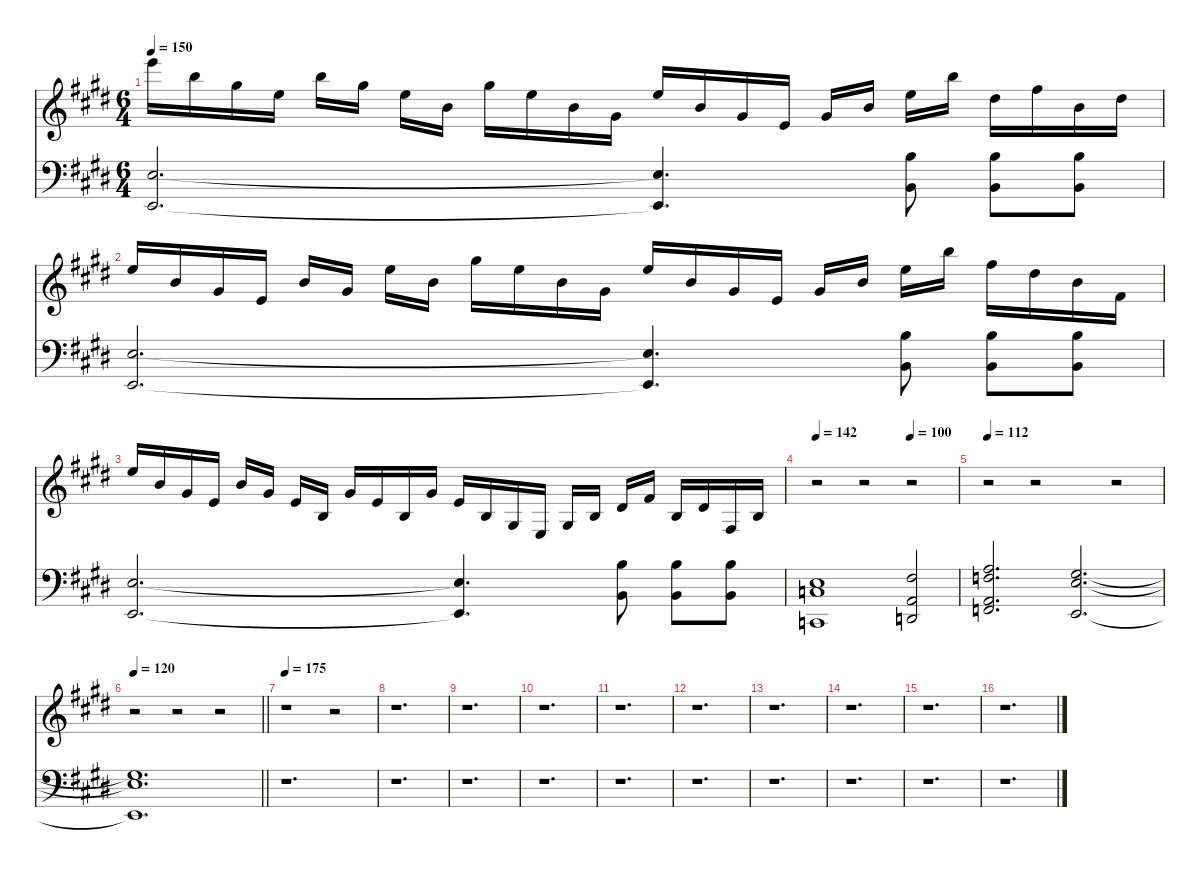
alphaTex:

\defaultSystemsLayout 4
\hideDynamics
\bracketExtendMode nobrackets
\singleTrackTrackNamePolicy hidden
\multiTrackTrackNamePolicy hidden
\firstSystemTrackNameMode fullname
\firstSystemTrackNameOrientation horizontal
\otherSystemsTrackNameOrientation horizontal
\track ("Piano" "pno.") {instrument acousticgrandpiano}
\staff {score}
\tuning (E3 B2 G2 D2 A1 E1 B1)
\ts (6 4)
\tempo 150
\clef g2
\ks e
60.6{acc forcenatural}.16{dy f beam Down} 55.6{acc forcenatural}.16{beam Down} 52.6{acc #}.16{beam Down} 48.6{acc forcenatural}.16{beam Down} 55.6{acc forcenatural}.16{beam Down} 52.6{acc #}.16{beam Down beam split} 48.6{acc forcenatural}.16{beam Down} 43.6{acc forcenatural}.16{beam Down} 42.4{acc #}.16{beam Down} 38.4{acc forcenatural}.16{beam Down} 38.5{acc forcenatural}.16{beam Down} 35.5{acc #}.16{beam Down} 43.5{acc forcenatural}.16{beam Up} 43.6{acc forcenatural}.16{beam Up} 40.6{acc #}.16{beam Up} 36.6{acc forcenatural}.16{beam Up} 40.6{acc #}.16{beam Up} 43.6{acc forcenatural}.16{beam Up beam split} 48.6{acc forcenatural}.16{beam Down} 48.7{acc forcenatural}.16{beam Down} 40.7{acc #}.16{beam Down} 43.7{acc #}.16{beam Down} 43.6{acc forcenatural}.16{beam Down} 42.5{acc #}.16{beam Down} |
43.5{acc forcenatural}.16{beam Up} 43.6{acc forcenatural}.16{beam Up} 40.6{acc #}.16{beam Up} 36.6{acc forcenatural}.16{beam Up} 36.7{acc forcenatural}.16{beam Up} 33.7{acc #}.16{beam Up beam split} 29.7{acc forcenatural}.16{ot 8vb beam Down} 31.6{acc forcenatural}.16{ot 8vb beam Down} 30.4{acc #}.16{ot 8vb beam Down} 26.4{acc forcenatural}.16{ot 8vb beam Down} 26.5{acc forcenatural}.16{ot 8vb beam Down} 28.6{acc #}.16{ot 8vb beam Down} 31.5{acc forcenatural}.16{ot 8vb beam Up} 31.6{acc forcenatural}.16{ot 8vb beam Up} 28.6{acc #}.16{ot 8vb beam Up} 24.6{acc forcenatural}.16{ot 8vb beam Up} 23.5{acc #}.16{ot 8vb beam Up} 21.4{acc forcenatural}.16{ot 8vb beam Up beam split} 21.3{acc forcenatural}.16{ot 8vb beam Down} 19.1{acc forcenatural}.16{ot 8vb beam Down} 19.2{acc #}.16{ot 8vb beam Down} 16.2{acc #}.16{ot 8vb beam Down} 16.3{acc forcenatural}.16{ot 8vb beam Down} 16.4{acc #}.16{ot 8vb beam Down} |
17.2{acc forcenatural}.16{ot 8vb beam Up} 16.3{acc forcenatural}.16{ot 8vb beam Up} 13.3{acc #}.16{ot 8vb beam Up} 14.4{acc forcenatural}.16{ot 8vb beam Up} 12.2{acc forcenatural}.16{ot 8vb beam Up} 9.2{acc #}.16{ot 8vb beam Up beam split} 9.3{acc forcenatural}.16{ot 8vb beam Up} 9.4{acc forcenatural}.16{ot 8vb beam Up} 9.2{acc #}.16{ot 8vb beam Up} 9.3{acc forcenatural}.16{ot 8vb beam Up} 9.4{acc forcenatural}.16{ot 8vb beam Up} 9.2{acc #}.16{ot 8vb beam Up} 9.3{acc forcenatural}.16{ot 8vb beam Up} 9.4{acc forcenatural}.16{ot 8vb beam Up} 11.5{acc #}.16{ot 8vb beam Up} 12.6{acc forcenatural}.16{ot 8vb beam Up} 11.5{acc #}.16{ot 8vb beam Up} 9.4{acc forcenatural}.16{ot 8vb beam Up beam split} 8.3{acc #}.16{ot 8vb beam Up} 7.2{acc #}.16{ot 8vb beam Up} 4.3{acc forcenatural}.16{ot 8vb beam Up} 4.2{acc #}.16{ot 8vb beam Up} 4.4{acc #}.16{ot 8vb beam Up} 4.3{acc forcenatural}.16{ot 8vb beam Up} |
\tempo 142
\tempo (100 0.666667)
r.2{beam Down} r.2{beam Down} r.2{beam Down} |
\tempo 112
r.2{beam Down} r.2{beam Down} r.2{beam Down} |
\tempo 120
\barLineRight lightlight
r.2{beam Down} r.2{beam Down} r.2{beam Down} |
\tempo 175
r.1{beam Down} r.2{beam Down} |
r.1{d beam Down} |
r.1{d beam Down} |
r.1{d beam Down} |
r.1{d beam Down} |
r.1{d beam Down} |
r.1{d beam Down} |
r.1{d beam Down} |
r.1{d beam Down} |
r.1{d beam Down}
\staff {score}
\tuning (E3 B2 G2 D2 A1 E1 B1)
\clef f4
\ottava regular
\simile none
\ks e
(0.1{acc forcenatural} 7.5{acc forcenatural}).2{d dy f beam Up} (0.1{t acc forcenatural} 7.5{t acc forcenatural}).4{d beam Up beam split} (7.1{acc forcenatural} 0.2{acc forcenatural}).8{beam Down} (7.1{acc forcenatural} 0.2{acc forcenatural}).8{beam Down} (7.1{acc forcenatural} 0.2{acc forcenatural}).8{beam Down} |
(0.1{acc forcenatural} 7.5{acc forcenatural}).2{d beam Up} (0.1{t acc forcenatural} 7.5{t acc forcenatural}).4{d beam Up beam split} (7.1{acc forcenatural} 0.2{acc forcenatural}).8{beam Down} (7.1{acc forcenatural} 0.2{acc forcenatural}).8{beam Down} (7.1{acc forcenatural} 0.2{acc forcenatural}).8{beam Down} |
(0.1{acc forcenatural} 7.5{acc forcenatural}).2{d beam Up} (0.1{t acc forcenatural} 7.5{t acc forcenatural}).4{d beam Up} (7.1{acc forcenatural} 0.2{acc forcenatural}).8{beam Down} (7.1{acc forcenatural} 0.2{acc forcenatural}).8{beam Down} (7.1{acc forcenatural} 0.2{acc forcenatural}).8{beam Down} |
(3.5{acc forcenatural} 0.1{acc forcenatural} 1.2{acc forcenatural}).1{beam Up} (0.4{acc forcenatural} 2.1{acc #} 2.3{acc forcenatural}).2{beam Up} |
(6.2{acc forcenatural} 3.4{acc forcenatural} 5.1{acc forcenatural} 2.3{acc forcenatural}).2{d beam Up} (5.2{acc forcenatural} 4.1{acc #} 2.4{acc forcenatural}).2{d beam Up} |
\barLineRight lightlight
(4.1{t acc #} 5.2{t acc forcenatural} 2.4{t acc forcenatural}).1{d beam Up} |
r.1{d beam Down} |
r.1{d beam Down} |
r.1{d beam Down} |
r.1{d beam Down} |
r.1{d beam Down} |
r.1{d beam Down} |
r.1{d beam Down} |
r.1{d beam Down} |
r.1{d beam Down} |
r.1{d beam Down}
